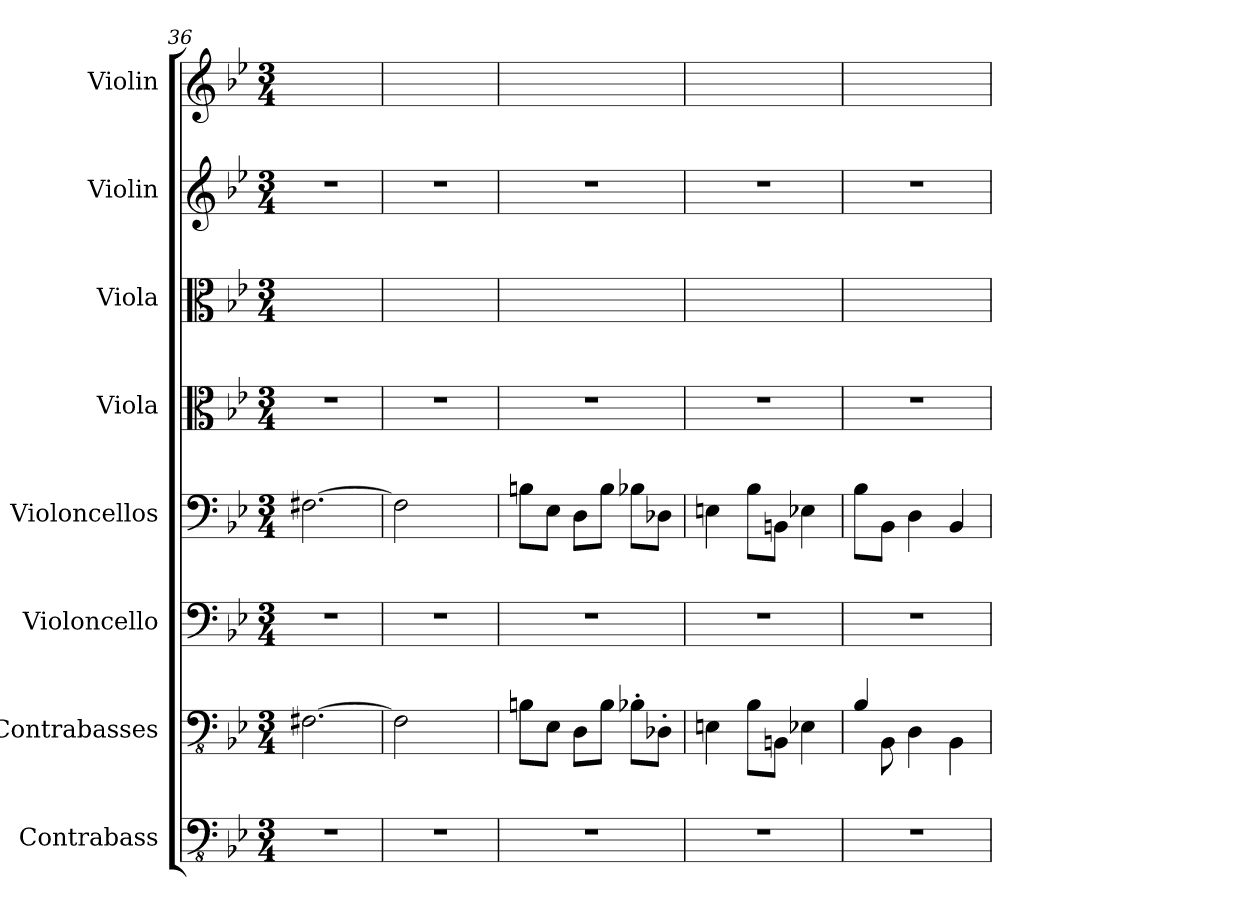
**kern	**kern	**kern	**kern	**kern	**kern	**kern	**kern
*part8	*part7	*part6	*part5	*part4	*part3	*part2	*part1
*staff8	*staff7	*staff6	*staff5	*staff4	*staff3	*staff2	*staff1
*I"Contrabass	*I"Contrabasses	*I"Violoncello	*I"Violoncellos	*I"Viola	*I"Viola	*I"Violin	*I"Violin
*I'Cb.	*I'Cbs.	*I'Vc.	*I'Vcs.	*I'Vla.	*I'Vla.	*I'Vln.	*I'Vln.
*clefFv4	*clefFv4	*clefF4	*clefF4	*clefC3	*clefC3	*clefG2	*clefG2
*ITrd7c12	*	*	*	*	*	*	*
*k[b-e-]	*k[b-e-]	*k[b-e-]	*k[b-e-]	*k[b-e-]	*k[b-e-]	*k[b-e-]	*k[b-e-]
*M3/4	*M3/4	*M3/4	*M3/4	*M3/4	*M3/4	*M3/4	*M3/4
=36	=36	=36	=36	=36	=36	=36	=36
2.r	[2.FF#X\	2.r	[2.F#X\	2.r	2.ryy	2.r	2.ryy
!!LO:PB:g=z
=37	=37	=37	=37	=37	=37	=37	=37
2.r	2FF#\]	2.r	2F#\]	2.r	2.ryy	2.r	2.ryy
.	4ryy	.	4ryy	.	.	.	.
=38	=38	=38	=38	=38	=38	=38	=38
2.r	8BBn\L	2.r	8Bn\L	2.r	2.ryy	2.r	2.ryy
.	8EE-\J	.	8E-\J	.	.	.	.
.	8DD\L	.	8D\L	.	.	.	.
.	8BB\J	.	8B\J	.	.	.	.
.	8BB-X'\L	.	8B-X\L	.	.	.	.
.	8DD-X'\J	.	8D-X\J	.	.	.	.
=39	=39	=39	=39	=39	=39	=39	=39
2.r	4EEn\	2.r	4En\	2.r	2.ryy	2.r	2.ryy
.	8BB-\L	.	8B-\L	.	.	.	.
.	8BBBn\J	.	8BBn\J	.	.	.	.
.	4EE-X\	.	4E-X\	.	.	.	.
=40	=40	=40	=40	=40	=40	=40	=40
*	*^	*	*	*	*	*	*
2.r	4BB-/	8ryy	2.r	8B-\L	2.r	2.ryy	2.r	2.ryy
.	.	8BBB-\	.	8BB-\J	.	.	.	.
.	4ryy	4DD\	.	4D\	.	.	.	.
.	4ryy	4BBB-\	.	4BB-/	.	.	.	.
*	*v	*v	*	*	*	*	*	*
=	=	=	=	=	=	=	=
*-	*-	*-	*-	*-	*-	*-	*-
